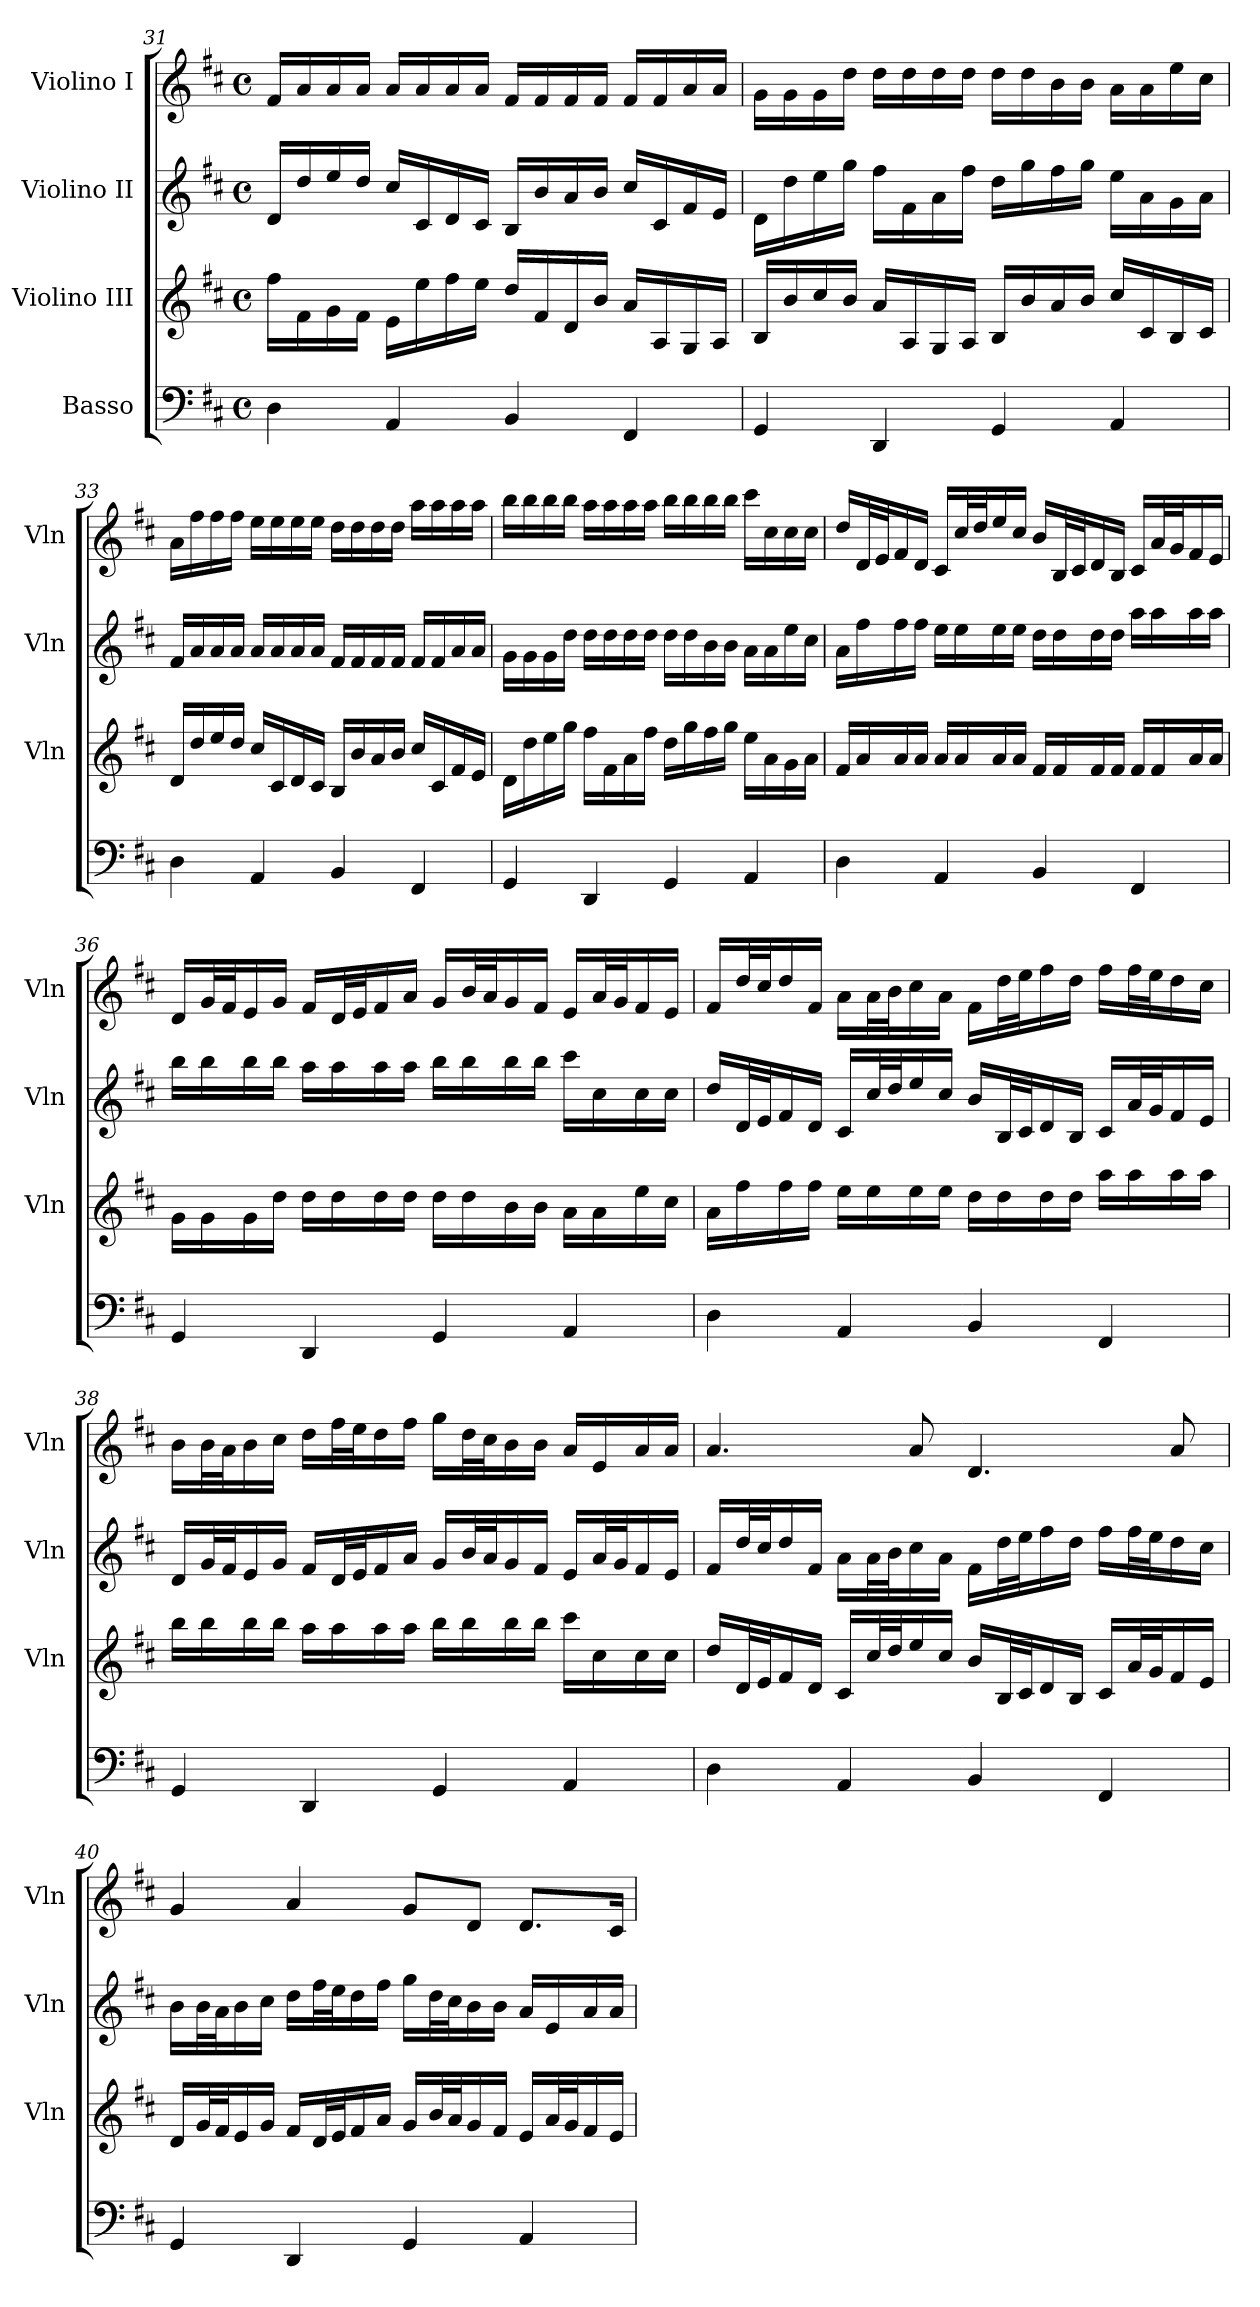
**kern	**kern	**kern	**kern
*part4	*part3	*part2	*part1
*staff4	*staff3	*staff2	*staff1
*I"Basso	*I"Violino III	*I"Violino II	*I"Violino I
*	*I'Vln	*I'Vln	*I'Vln
!!LO:LB:g=z
*clefF4	*clefG2	*clefG2	*clefG2
*k[f#c#]	*k[f#c#]	*k[f#c#]	*k[f#c#]
*M4/4	*M4/4	*M4/4	*M4/4
*met(c)	*met(c)	*met(c)	*met(c)
=31	=31	=31	=31
4D\	16ff#\LL	16d/LL	16f#/LL
.	16f#\	16dd/	16a/
.	16g\	16ee/	16a/
.	16f#\JJ	16dd/JJ	16a/JJ
4AA/	16e\LL	16cc#/LL	16a/LL
.	16ee\	16c#/	16a/
.	16ff#\	16d/	16a/
.	16ee\JJ	16c#/JJ	16a/JJ
4BB/	16dd/LL	16B/LL	16f#/LL
.	16f#/	16b/	16f#/
.	16d/	16a/	16f#/
.	16b/JJ	16b/JJ	16f#/JJ
4FF#/	16a/LL	16cc#/LL	16f#/LL
.	16A/	16c#/	16f#/
.	16G/	16f#/	16a/
.	16A/JJ	16e/JJ	16a/JJ
=32	=32	=32	=32
4GG/	16B/LL	16d\LL	16g\LL
.	16b/	16dd\	16g\
.	16cc#/	16ee\	16g\
.	16b/JJ	16gg\JJ	16dd\JJ
4DD/	16a/LL	16ff#\LL	16dd\LL
.	16A/	16f#\	16dd\
.	16G/	16a\	16dd\
.	16A/JJ	16ff#\JJ	16dd\JJ
4GG/	16B/LL	16dd\LL	16dd\LL
.	16b/	16gg\	16dd\
.	16a/	16ff#\	16b\
.	16b/JJ	16gg\JJ	16b\JJ
4AA/	16cc#/LL	16ee\LL	16a\LL
.	16c#/	16a\	16a\
.	16B/	16g\	16ee\
.	16c#/JJ	16a\JJ	16cc#\JJ
!!LO:LB:g=z
=33	=33	=33	=33
4D\	16d/LL	16f#/LL	16a\LL
.	16dd/	16a/	16ff#\
.	16ee/	16a/	16ff#\
.	16dd/JJ	16a/JJ	16ff#\JJ
4AA/	16cc#/LL	16a/LL	16ee\LL
.	16c#/	16a/	16ee\
.	16d/	16a/	16ee\
.	16c#/JJ	16a/JJ	16ee\JJ
4BB/	16B/LL	16f#/LL	16dd\LL
.	16b/	16f#/	16dd\
.	16a/	16f#/	16dd\
.	16b/JJ	16f#/JJ	16dd\JJ
4FF#/	16cc#/LL	16f#/LL	16aa\LL
.	16c#/	16f#/	16aa\
.	16f#/	16a/	16aa\
.	16e/JJ	16a/JJ	16aa\JJ
=34	=34	=34	=34
4GG/	16d\LL	16g\LL	16bb\LL
.	16dd\	16g\	16bb\
.	16ee\	16g\	16bb\
.	16gg\JJ	16dd\JJ	16bb\JJ
4DD/	16ff#\LL	16dd\LL	16aa\LL
.	16f#\	16dd\	16aa\
.	16a\	16dd\	16aa\
.	16ff#\JJ	16dd\JJ	16aa\JJ
4GG/	16dd\LL	16dd\LL	16bb\LL
.	16gg\	16dd\	16bb\
.	16ff#\	16b\	16bb\
.	16gg\JJ	16b\JJ	16bb\JJ
4AA/	16ee\LL	16a\LL	16ccc#\LL
.	16a\	16a\	16cc#\
.	16g\	16ee\	16cc#\
.	16a\JJ	16cc#\JJ	16cc#\JJ
!!LO:PB:g=z
=35	=35	=35	=35
4D\	16f#/LL	16a\LL	16dd/LL
.	16a/	16ff#\	32d/L
.	.	.	32e/J
.	16a/	16ff#\	16f#/
.	16a/JJ	16ff#\JJ	16d/JJ
4AA/	16a/LL	16ee\LL	16c#/LL
.	16a/	16ee\	32cc#/L
.	.	.	32dd/J
.	16a/	16ee\	16ee/
.	16a/JJ	16ee\JJ	16cc#/JJ
4BB/	16f#/LL	16dd\LL	16b/LL
.	16f#/	16dd\	32B/L
.	.	.	32c#/J
.	16f#/	16dd\	16d/
.	16f#/JJ	16dd\JJ	16B/JJ
4FF#/	16f#/LL	16aa\LL	16c#/LL
.	16f#/	16aa\	32a/L
.	.	.	32g/J
.	16a/	16aa\	16f#/
.	16a/JJ	16aa\JJ	16e/JJ
!!LO:LB:g=z
=36	=36	=36	=36
4GG/	16g\LL	16bb\LL	16d/LL
.	16g\	16bb\	32g/L
.	.	.	32f#/J
.	16g\	16bb\	16e/
.	16dd\JJ	16bb\JJ	16g/JJ
4DD/	16dd\LL	16aa\LL	16f#/LL
.	16dd\	16aa\	32d/L
.	.	.	32e/J
.	16dd\	16aa\	16f#/
.	16dd\JJ	16aa\JJ	16a/JJ
4GG/	16dd\LL	16bb\LL	16g/LL
.	16dd\	16bb\	32b/L
.	.	.	32a/J
.	16b\	16bb\	16g/
.	16b\JJ	16bb\JJ	16f#/JJ
4AA/	16a\LL	16ccc#\LL	16e/LL
.	16a\	16cc#\	32a/L
.	.	.	32g/J
.	16ee\	16cc#\	16f#/
.	16cc#\JJ	16cc#\JJ	16e/JJ
!!LO:LB:g=z
=37	=37	=37	=37
4D\	16a\LL	16dd/LL	16f#/LL
.	16ff#\	32d/L	32dd/L
.	.	32e/J	32cc#/J
.	16ff#\	16f#/	16dd/
.	16ff#\JJ	16d/JJ	16f#/JJ
4AA/	16ee\LL	16c#/LL	16a\LL
.	16ee\	32cc#/L	32a\L
.	.	32dd/J	32b\J
.	16ee\	16ee/	16cc#\
.	16ee\JJ	16cc#/JJ	16a\JJ
4BB/	16dd\LL	16b/LL	16f#\LL
.	16dd\	32B/L	32dd\L
.	.	32c#/J	32ee\J
.	16dd\	16d/	16ff#\
.	16dd\JJ	16B/JJ	16dd\JJ
4FF#/	16aa\LL	16c#/LL	16ff#\LL
.	16aa\	32a/L	32ff#\L
.	.	32g/J	32ee\J
.	16aa\	16f#/	16dd\
.	16aa\JJ	16e/JJ	16cc#\JJ
!!LO:PB:g=z
=38	=38	=38	=38
4GG/	16bb\LL	16d/LL	16b\LL
.	16bb\	32g/L	32b\L
.	.	32f#/J	32a\J
.	16bb\	16e/	16b\
.	16bb\JJ	16g/JJ	16cc#\JJ
4DD/	16aa\LL	16f#/LL	16dd\LL
.	16aa\	32d/L	32ff#\L
.	.	32e/J	32ee\J
.	16aa\	16f#/	16dd\
.	16aa\JJ	16a/JJ	16ff#\JJ
4GG/	16bb\LL	16g/LL	16gg\LL
.	16bb\	32b/L	32dd\L
.	.	32a/J	32cc#\J
.	16bb\	16g/	16b\
.	16bb\JJ	16f#/JJ	16b\JJ
4AA/	16ccc#\LL	16e/LL	16a/LL
.	16cc#\	32a/L	16e/
.	.	32g/J	.
.	16cc#\	16f#/	16a/
.	16cc#\JJ	16e/JJ	16a/JJ
!!LO:LB:g=z
=39	=39	=39	=39
4D\	16dd/LL	16f#/LL	4.a/
.	32d/L	32dd/L	.
.	32e/J	32cc#/J	.
.	16f#/	16dd/	.
.	16d/JJ	16f#/JJ	.
4AA/	16c#/LL	16a\LL	.
.	32cc#/L	32a\L	.
.	32dd/J	32b\J	.
.	16ee/	16cc#\	8a/
.	16cc#/JJ	16a\JJ	.
4BB/	16b/LL	16f#\LL	4.d/
.	32B/L	32dd\L	.
.	32c#/J	32ee\J	.
.	16d/	16ff#\	.
.	16B/JJ	16dd\JJ	.
4FF#/	16c#/LL	16ff#\LL	.
.	32a/L	32ff#\L	.
.	32g/J	32ee\J	.
.	16f#/	16dd\	8a/
.	16e/JJ	16cc#\JJ	.
=40	=40	=40	=40
4GG/	16d/LL	16b\LL	4g/
.	32g/L	32b\L	.
.	32f#/J	32a\J	.
.	16e/	16b\	.
.	16g/JJ	16cc#\JJ	.
4DD/	16f#/LL	16dd\LL	4a/
.	32d/L	32ff#\L	.
.	32e/J	32ee\J	.
.	16f#/	16dd\	.
.	16a/JJ	16ff#\JJ	.
4GG/	16g/LL	16gg\LL	8g/L
.	32b/L	32dd\L	.
.	32a/J	32cc#\J	.
.	16g/	16b\	8d/J
.	16f#/JJ	16b\JJ	.
4AA/	16e/LL	16a/LL	8.d/L
.	32a/L	16e/	.
.	32g/J	.	.
.	16f#/	16a/	.
.	16e/JJ	16a/JJ	16c#/Jk
=	=	=	=
*-	*-	*-	*-
